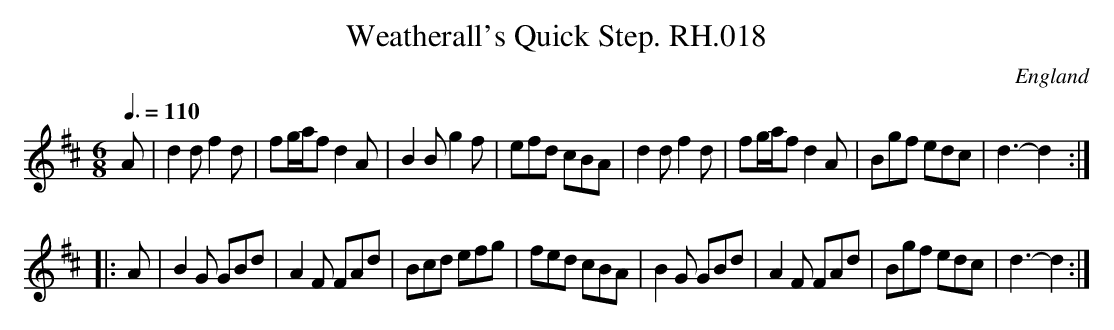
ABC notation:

X:1
T:Weatherall's Quick Step. RH.018
O:England
M:6/8
L:1/8
Q:3/8=110
K:D
A|d2d f2d|fg/a/f d2A|B2B g2f|efd cBA|\
d2d f2d|fg/a/f d2A|Bgf edc|d3- d2:|
|:A|B2G GBd|A2F FAd|Bcd efg|fed cBA|\
B2G GBd|A2F FAd|Bgf edc|d3- d2:|
